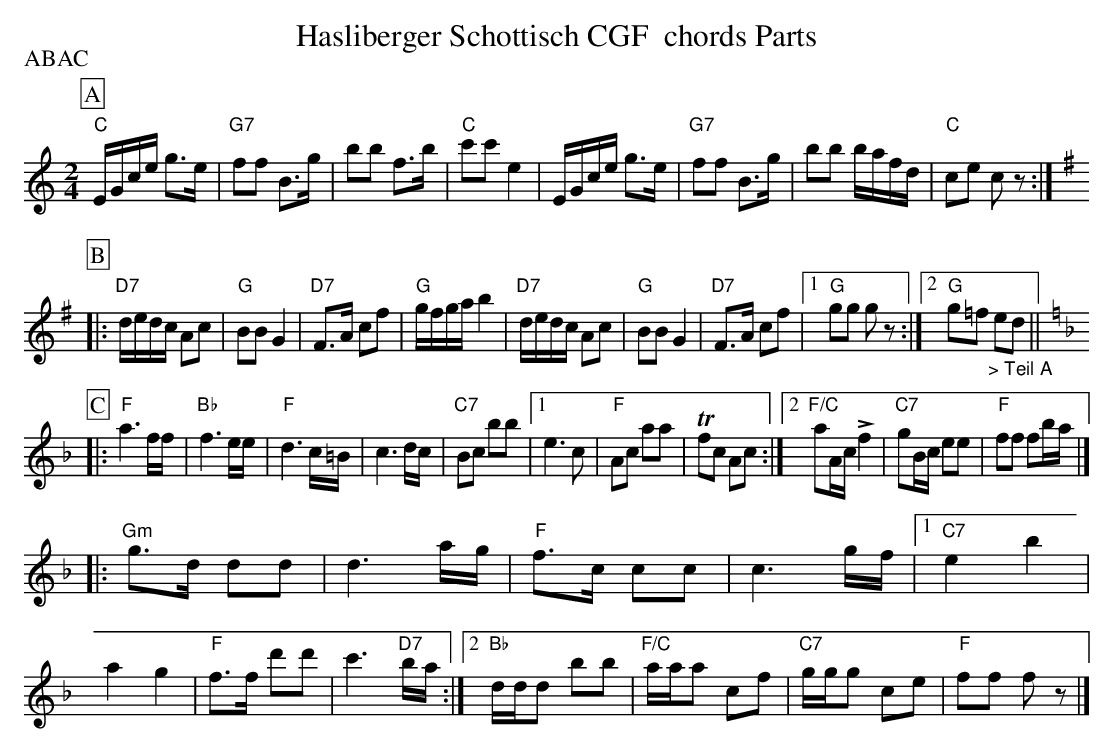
X:1
T: Hasliberger Schottisch CGF  chords Parts
M:2/4
L:1/8
P:ABAC  % unknown problem with Part D
K:C %%MIDI gchordon
[P:A] "C"E/G/c/e/ g>e | "G7"ff B>g | bb f>b | "C"c'c' e2 | E/G/c/e/ g>e | "G7"ff B>g | bb b/a/f/d/ | "C"ce cz :|
K:G
[P:B] |: "D7"d/e/d/c/ Ac | "G"BB G2 | "D7"F>A cf | "G"g/f/g/a/ b2 | "D7"d/e/d/c/ Ac | "G"BB G2 | "D7"F>A cf |1 "G"gg gz :|2 "G"g=f"_> Teil A" ed ||
K:F
[P:C] |: "F"a3f/f/ | "Bb"f3 e/e/ | "F"d3 c/=B/ | c3 d/c/ | "C7"Bc bb |1 e3c | "F"Ac aa | Tfc Ac :|2 "F/C"aA/c/ +>+f2 | "C7"gB/c/ ee | "F"ff fb/a/ |]
 |: "Gm" g>d dd | d3 a/g/ | "F"f>c cc | c3 g/f/ |1 "C7"e2b2 | a2g2 | "F"f>f d'd' | c'3 "D7"b/a/ :|2 "Bb"d/d/d bb | "F/C"a/a/a cf | "C7"g/g/g ce | "F"ff fz |]
